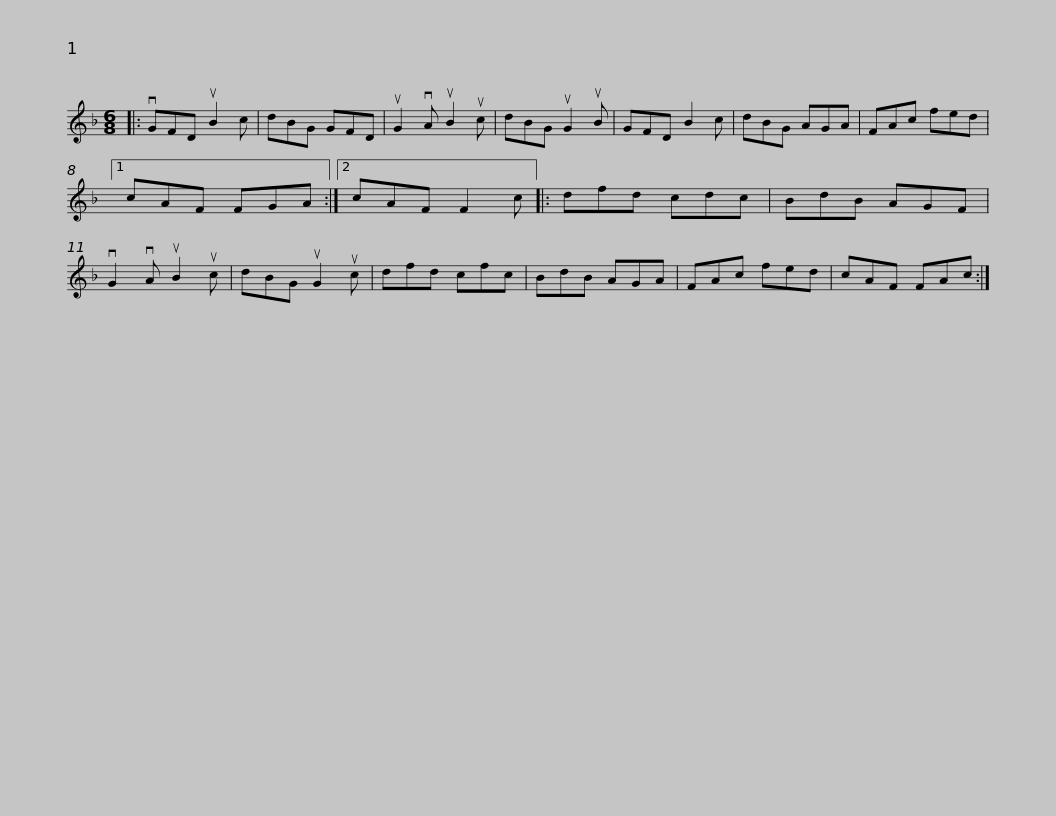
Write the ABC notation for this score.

X:1
L:1/8
M:6/8
I:linebreak $
K:F
V:1 treble
V:1
|: vGFD uB2 c | dBG GFD | uG2 vA uB2 uc | dBG uG2 uB | GFD B2 c | %5
 dBG AGA | FAc fed |1$ cAF FGA :|2 cAF F2 c |: dfd cdc | %10
 BdB AGF | vG2 vA uB2 uc | dBG uG2 uc | dfd cfc | BdB AGA |$ %15
 FAc fed | cAF FAc :| %17
